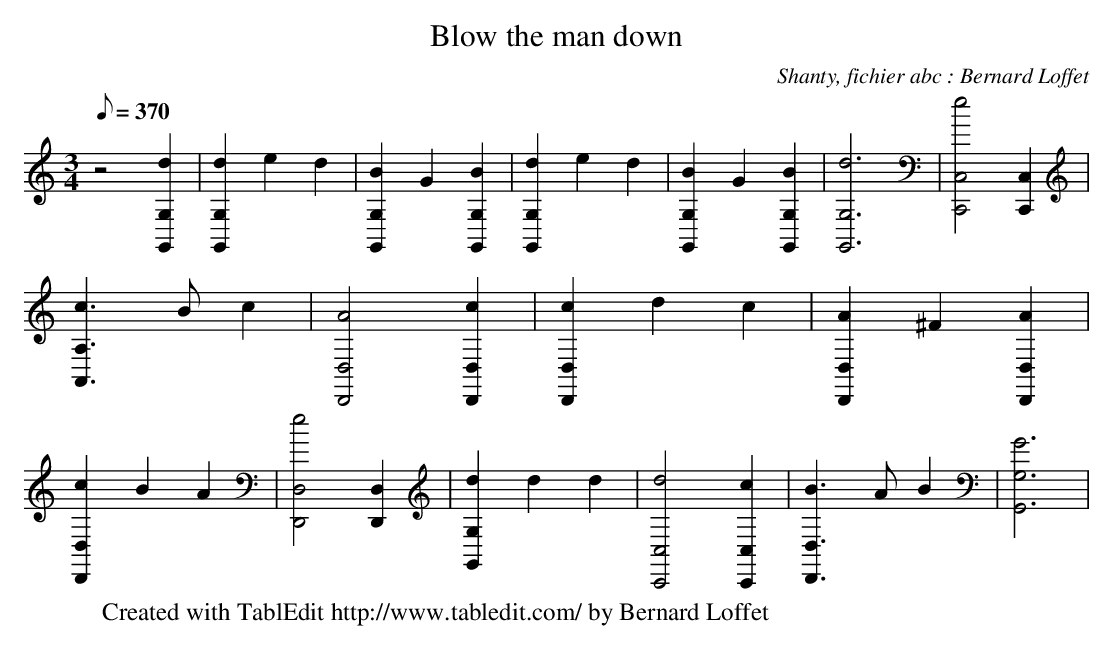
X:1
T:Blow the man down
C:Shanty, fichier abc : Bernard Loffet
L:1/8
Q:370
K:C
M:3/4
 z4 [d2G,,2G,2] | [d2G,,2G,2] e2 d2 | [B2G,,2G,2] G2 [B2G,,2G,2] | [d2G,,2G,2] e2 d2 | \
 [B2G,,2G,2] G2 [B2G,,2G,2] | [d6G,,6G,6] | [e4C,,4C,4] [C,,2C,2] | [c3A,,3A,3]B c2 | \
 [A4D,,4D,4] [c2D,,2D,2] | [c2D,,2D,2] d2 c2 | [A2D,,2D,2] ^F2 [A2D,,2D,2] | [c2D,,2D,2] B2 A2 | \
 [e4D,,4D,4] [D,,2D,2] | [d2G,,2G,2] d2 d2 | [d4C,,4C,4] [c2C,,2C,2] | [B3D,,3D,3]A B2 | \
 [G6G,,6G,6] | \
W:Created with TablEdit http://www.tabledit.com/ by Bernard Loffet
